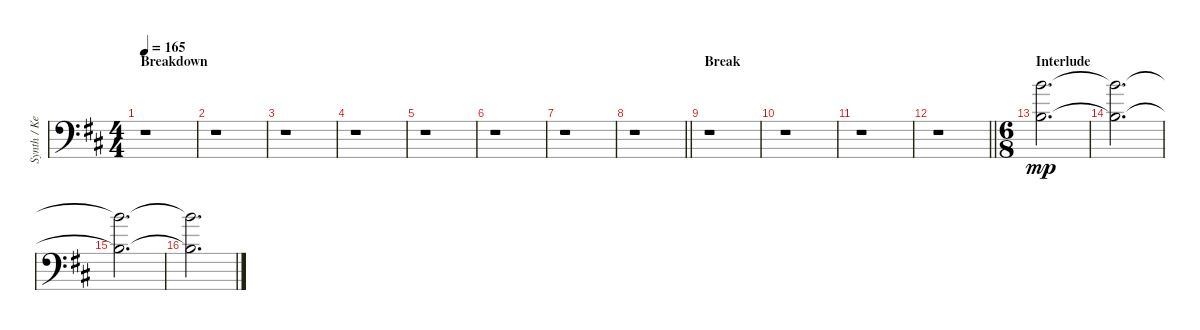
\track ("Synth / Keyboard I" "Synth / Ke") {instrument synthstrings1}
\staff {score}
\tuning (Db4 Ab3 E3 B2 Gb2 B1 Gb1) {hide}
\ts (4 4)
\section ("" "Breakdown")
\tempo 165
\clef f4
\ks d
r.1{dy f} |
r.1 |
r.1 |
r.1 |
r.1 |
r.1 |
r.1 |
\barLineRight lightlight
r.1 |
\section ("" "Break")
r.1 |
r.1 |
r.1 |
\barLineRight lightlight
r.1 |
\ts (6 8)
\section ("" "Interlude")
(10.1 7.3).2{d dy mp} |
(10.1{t} 7.3{t}).2{d} |
(10.1{t} 7.3{t}).2{d} |
(10.1{t} 7.3{t}).2{d}
